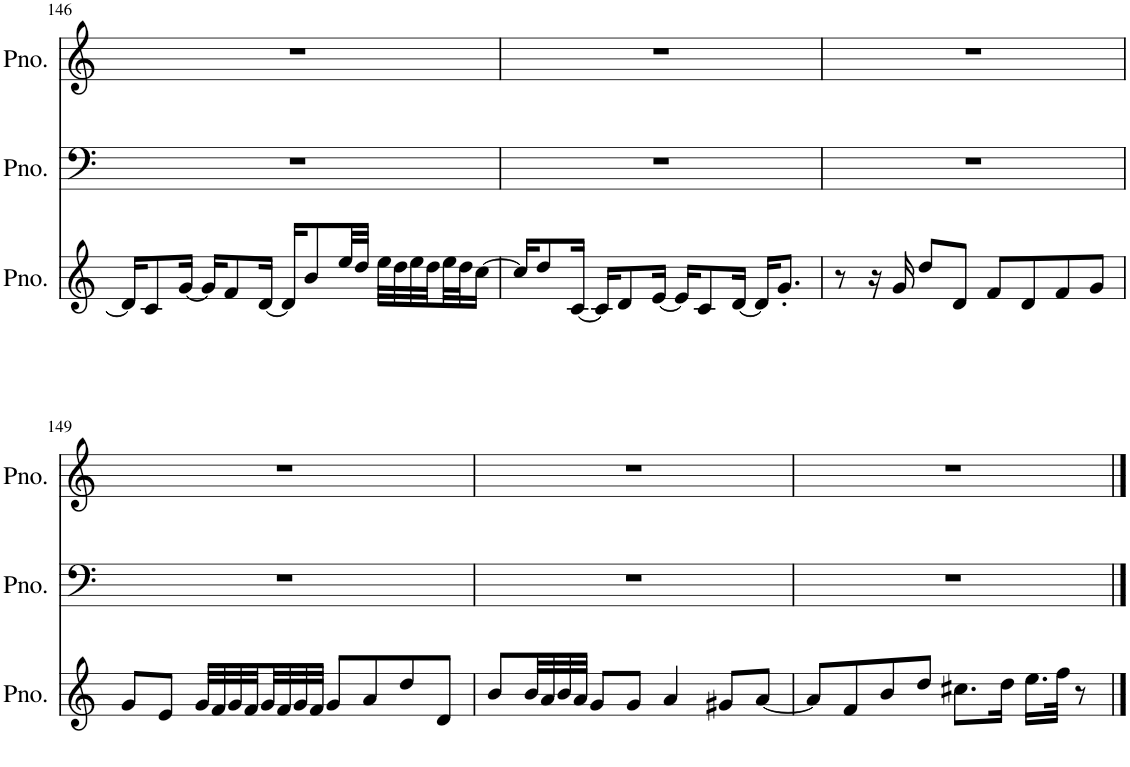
**kern	**kern	**kern
*part3	*part2	*part1
*staff3	*staff2	*staff1
*I"Piano	*I"Piano	*I"Piano
*I'Pno.	*I'Pno.	*I'Pno.
!!LO:PB:g=z
*clefG2	*clefF4	*clefG2
*k[]	*k[]	*k[]
*M4/4	*M4/4	*M4/4
=146	=146	=146
16d/KL]	1r	1r
8c/	.	.
[16g/Jk	.	.
16g/KL]	.	.
8f/	.	.
[16d/Jk	.	.
16d/KL]	.	.
8b/	.	.
32ee/LL	.	.
32dd/JJJ	.	.
32ee\LLL	.	.
32dd\	.	.
32ee\	.	.
32dd\	.	.
32ee\	.	.
32dd\J	.	.
[16cc\JJ	.	.
=147	=147	=147
16cc/KL]	1r	1r
8dd/	.	.
[16c/Jk	.	.
16c/KL]	.	.
8d/	.	.
[16e/Jk	.	.
16e/KL]	.	.
8c/	.	.
[16d/Jk	.	.
16d/KL]	.	.
8.g'/J	.	.
=148	=148	=148
8r	1r	1r
16r	.	.
16g/	.	.
8dd/L	.	.
8d/J	.	.
8f/L	.	.
8d/	.	.
8f/	.	.
8g/J	.	.
!!LO:LB:g=z
=149	=149	=149
8g/L	1r	1r
8e/J	.	.
32g/LLL	.	.
32f/	.	.
32g/	.	.
32f/	.	.
32g/	.	.
32f/	.	.
32g/	.	.
32f/JJJ	.	.
8g/L	.	.
8a/	.	.
8dd/	.	.
8d/J	.	.
=150	=150	=150
8b/L	1r	1r
32b/LL	.	.
32a/	.	.
32b/	.	.
32a/JJJ	.	.
8g/L	.	.
8g/J	.	.
4a/	.	.
8g#X/L	.	.
[8a/J	.	.
=151	=151	=151
8a/L]	1r	1r
8f/	.	.
8b/	.	.
8dd/J	.	.
8.cc#X\L	.	.
16dd\Jk	.	.
16.ee\LL	.	.
32ff\JJk	.	.
8r	.	.
==	==	==
*-	*-	*-
